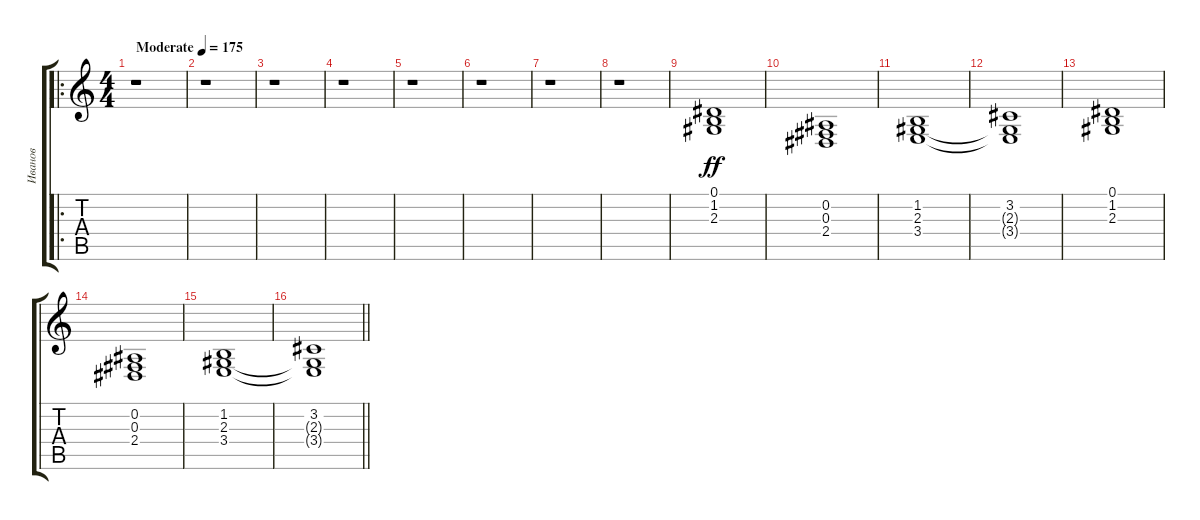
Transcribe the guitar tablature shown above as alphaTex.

\track ("Иванов" "Иванов") {instrument stringensemble1}
\staff {score tabs}
\tuning (Eb4 Bb3 Gb3 Db3 Ab2 Eb2) {hide}
\ro
\ts (4 4)
\tempo (175 "Moderate")
\clef g2
\ks c
r.1{dy ff instrument stringensemble1} |
r.1 |
r.1 |
r.1 |
r.1 |
r.1 |
r.1 |
r.1 |
(0.1 1.2 2.3).1 |
(0.2 0.3 2.4).1 |
(1.2 2.3 3.4).1 |
(3.2 2.3{t} 3.4{t}).1 |
(0.1 1.2 2.3).1 |
(0.2 0.3 2.4).1 |
(1.2 2.3 3.4).1 |
\barLineRight lightlight
(3.2 2.3{t} 3.4{t}).1
